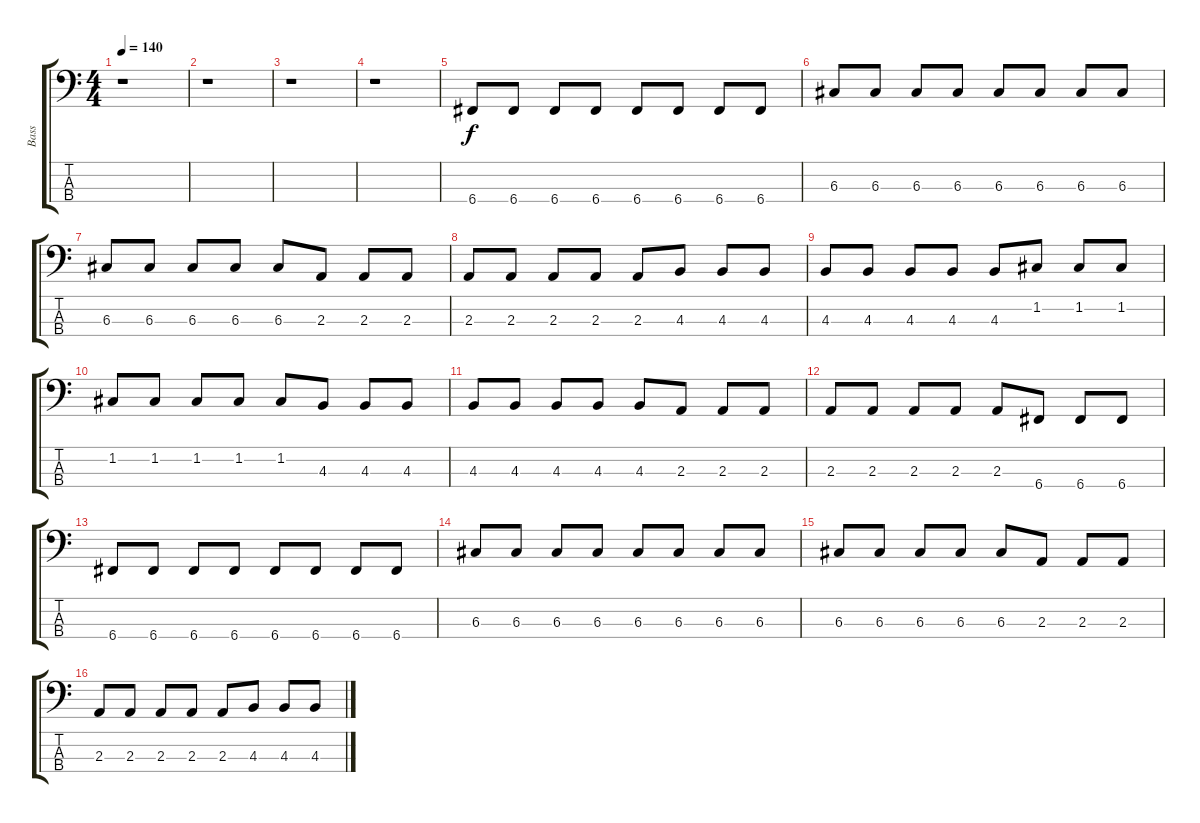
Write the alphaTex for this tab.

\track ("Bass" "Bass") {instrument electricbasspick}
\staff {score tabs}
\tuning (F2 C2 G1 C1) {hide}
\ts (4 4)
\tempo 140
\clef f4
\ks c
r.1{dy f} |
r.1 |
r.1 |
r.1 |
6.4.8 6.4.8 6.4.8 6.4.8 6.4.8 6.4.8 6.4.8 6.4.8 |
6.3.8 6.3.8 6.3.8 6.3.8 6.3.8 6.3.8 6.3.8 6.3.8 |
6.3.8 6.3.8 6.3.8 6.3.8 6.3.8 2.3.8 2.3.8 2.3.8 |
2.3.8 2.3.8 2.3.8 2.3.8 2.3.8 4.3.8 4.3.8 4.3.8 |
4.3.8 4.3.8 4.3.8 4.3.8 4.3.8 1.2.8 1.2.8 1.2.8 |
1.2.8 1.2.8 1.2.8 1.2.8 1.2.8 4.3.8 4.3.8 4.3.8 |
4.3.8 4.3.8 4.3.8 4.3.8 4.3.8 2.3.8 2.3.8 2.3.8 |
2.3.8 2.3.8 2.3.8 2.3.8 2.3.8 6.4.8 6.4.8 6.4.8 |
6.4.8 6.4.8 6.4.8 6.4.8 6.4.8 6.4.8 6.4.8 6.4.8 |
6.3.8 6.3.8 6.3.8 6.3.8 6.3.8 6.3.8 6.3.8 6.3.8 |
6.3.8 6.3.8 6.3.8 6.3.8 6.3.8 2.3.8 2.3.8 2.3.8 |
2.3.8 2.3.8 2.3.8 2.3.8 2.3.8 4.3.8 4.3.8 4.3.8
